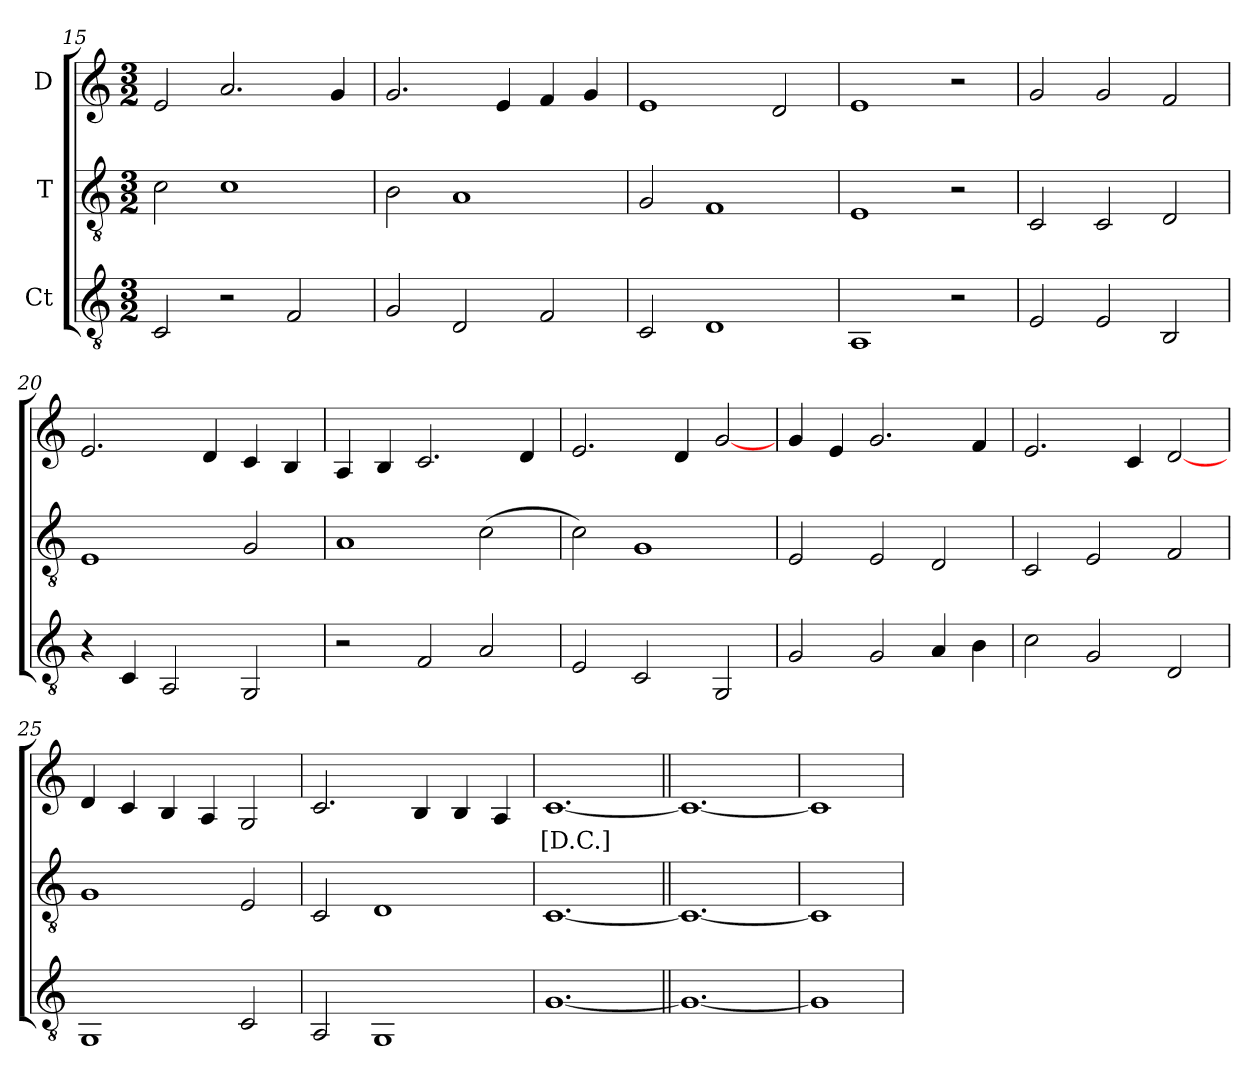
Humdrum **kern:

**kern	**kern	**kern	**text
*part3	*part2	*part1	*part1
*staff3	*staff2	*staff1	*staff1
*I"Ct	*I"T	*I"D	*
*clefGv2	*clefGv2	*clefG2	*
*ITrd7c12	*ITrd7c12	*	*
*k[]	*k[]	*k[]	*
*C:	*C:	*C:	*
*M3/2	*M3/2	*M3/2	*
=15	=15	=15	=15
2CCi/	2Ci\	2ei/	.
2r	1Ci\	2.ai/	.
2FFi/	.	.	.
.	.	4gi/	.
=16	=16	=16	=16
2GGi/	2BBi\	2.gi/	.
2DDi/	1AAi/	.	.
.	.	4ei/	.
2FFi/	.	4fi/	.
.	.	4gi/	.
=17	=17	=17	=17
2CCi/	2GGi/	1ei/	.
1DDi/	1FFi/	.	.
.	.	2di/	.
!!LO:LB:g=z
=18	=18	=18	=18
1AAAi/	1EEi/	1ei/	.
2r	2r	2r	.
=19	=19	=19	=19
2EEi/	2CCi/	2gi/	.
2EEi/	2CCi/	2gi/	.
2BBBi/	2DDi/	2fi/	.
=20	=20	=20	=20
4r	1EEi/	2.ei/	.
4CCi/	.	.	.
2AAAi/	.	.	.
.	.	4di/	.
2GGGi/	2GGi/	4ci/	.
.	.	4Bi/	.
=21	=21	=21	=21
2r	1AAi/	4Ai/	.
.	.	4Bi/	.
2FFi/	.	2.ci/	.
2AAi/	(2Ci\	.	.
.	.	4di/	.
=22	=22	=22	=22
2EEi/	2Ci\)	2.ei/	.
2CCi/	1GGi/	.	.
.	.	4di/	.
2GGGi/	.	[2gi/	.
!!LO:LB:g=z
=23	=23	=23	=23
2GGi/	2EEi/	4gi/	.
.	.	4ei/	.
2GGi/	2EEi/	2.gi/	.
4AAi/	2DDi/	.	.
4BBi\	.	4fi/	.
=24	=24	=24	=24
2Ci\	2CCi/	2.ei/	.
2GGi/	2EEi/	.	.
.	.	4ci/	.
2DDi/	2FFi/	[2di/	.
=25	=25	=25	=25
1GGGi/	1GGi/	4di/	.
.	.	4ci/	.
.	.	4Bi/	.
.	.	4Ai/	.
2CCi/	2EEi/	2Gi/	.
=26	=26	=26	=26
2AAAi/	2CCi/	2.ci/	.
1GGGi/	1DDi/	.	.
.	.	4Bi/	.
.	.	4Bi/	.
.	.	4Ai/	.
=27	=27	=27	=27
!	!	!	!LO:LY:a:color=#000000
[1.GGi/	[1.CCi/	[1.ci/	[D.C.]
=28||	=28||	=28||	=28||
1.GGi/_	1.CCi/_	1.ci/_	.
=29	=29	=29	=29
1GGi/]	1CCi/]	1ci/]	.
=	=	=	=
*-	*-	*-	*-
